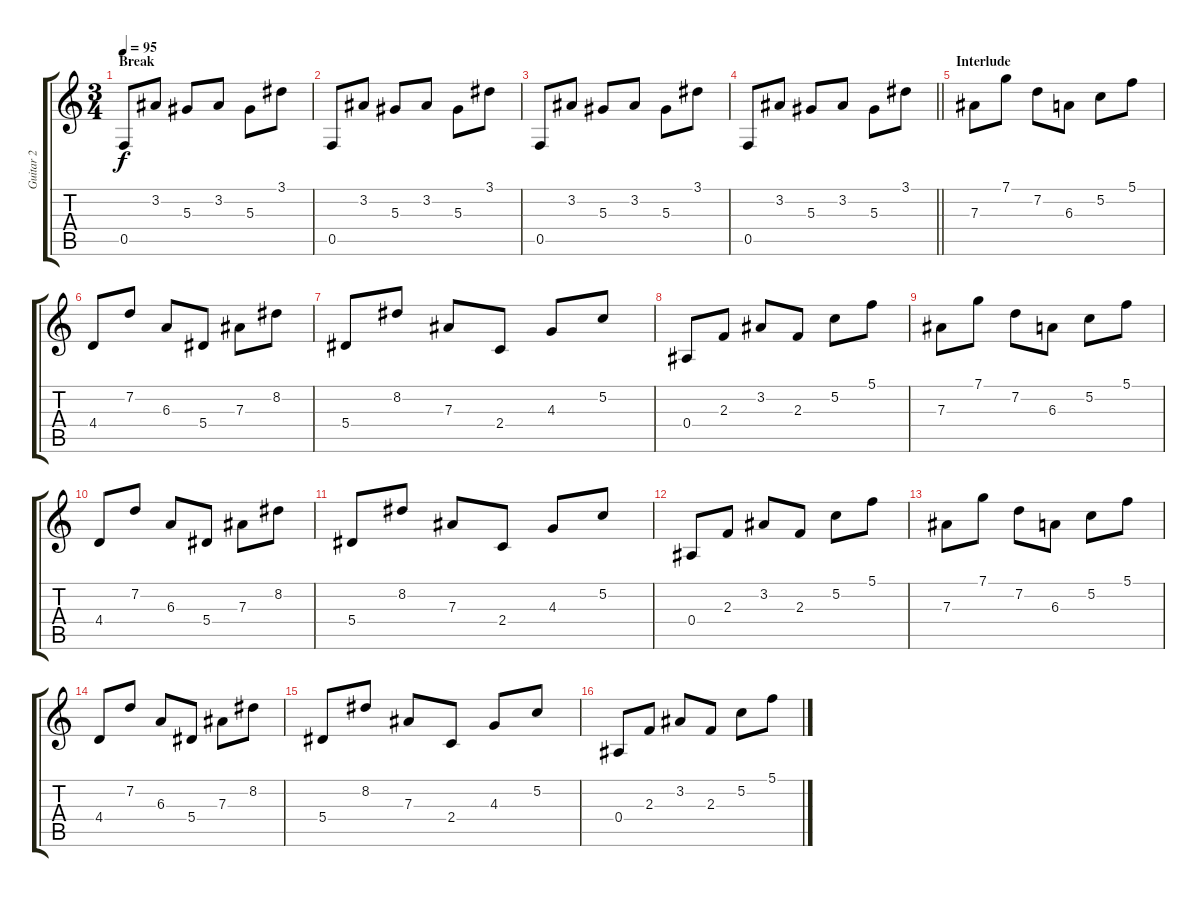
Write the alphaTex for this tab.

\track ("Guitar 2" "Guitar 2") {instrument acousticguitarsteel}
\staff {score tabs}
\tuning (C4 G3 Eb3 Bb2 F2 C2) {hide}
\ts (3 4)
\section ("" "Break")
\tempo 95
\clef g2
\ks c
0.5.8{dy f volume 8 balance 8 instrument acousticguitarsteel} 3.2.8 5.3.8 3.2.8 5.3.8 3.1.8 |
0.5.8 3.2.8 5.3.8 3.2.8 5.3.8 3.1.8 |
0.5.8 3.2.8 5.3.8 3.2.8 5.3.8 3.1.8 |
\barLineRight lightlight
0.5.8 3.2.8 5.3.8 3.2.8 5.3.8 3.1.8 |
\section ("" "Interlude")
7.3.8 7.1.8 7.2.8 6.3.8 5.2.8 5.1.8 |
4.4.8 7.2.8 6.3.8 5.4.8 7.3.8 8.2.8 |
5.4.8 8.2.8 7.3.8 2.4.8 4.3.8 5.2.8 |
0.4.8 2.3.8 3.2.8 2.3.8 5.2.8 5.1.8 |
7.3.8 7.1.8 7.2.8 6.3.8 5.2.8 5.1.8 |
4.4.8 7.2.8 6.3.8 5.4.8 7.3.8 8.2.8 |
5.4.8 8.2.8 7.3.8 2.4.8 4.3.8 5.2.8 |
0.4.8 2.3.8 3.2.8 2.3.8 5.2.8 5.1.8 |
7.3.8 7.1.8 7.2.8 6.3.8 5.2.8 5.1.8 |
4.4.8 7.2.8 6.3.8 5.4.8 7.3.8 8.2.8 |
5.4.8 8.2.8 7.3.8 2.4.8 4.3.8 5.2.8 |
0.4.8 2.3.8 3.2.8 2.3.8 5.2.8 5.1.8
